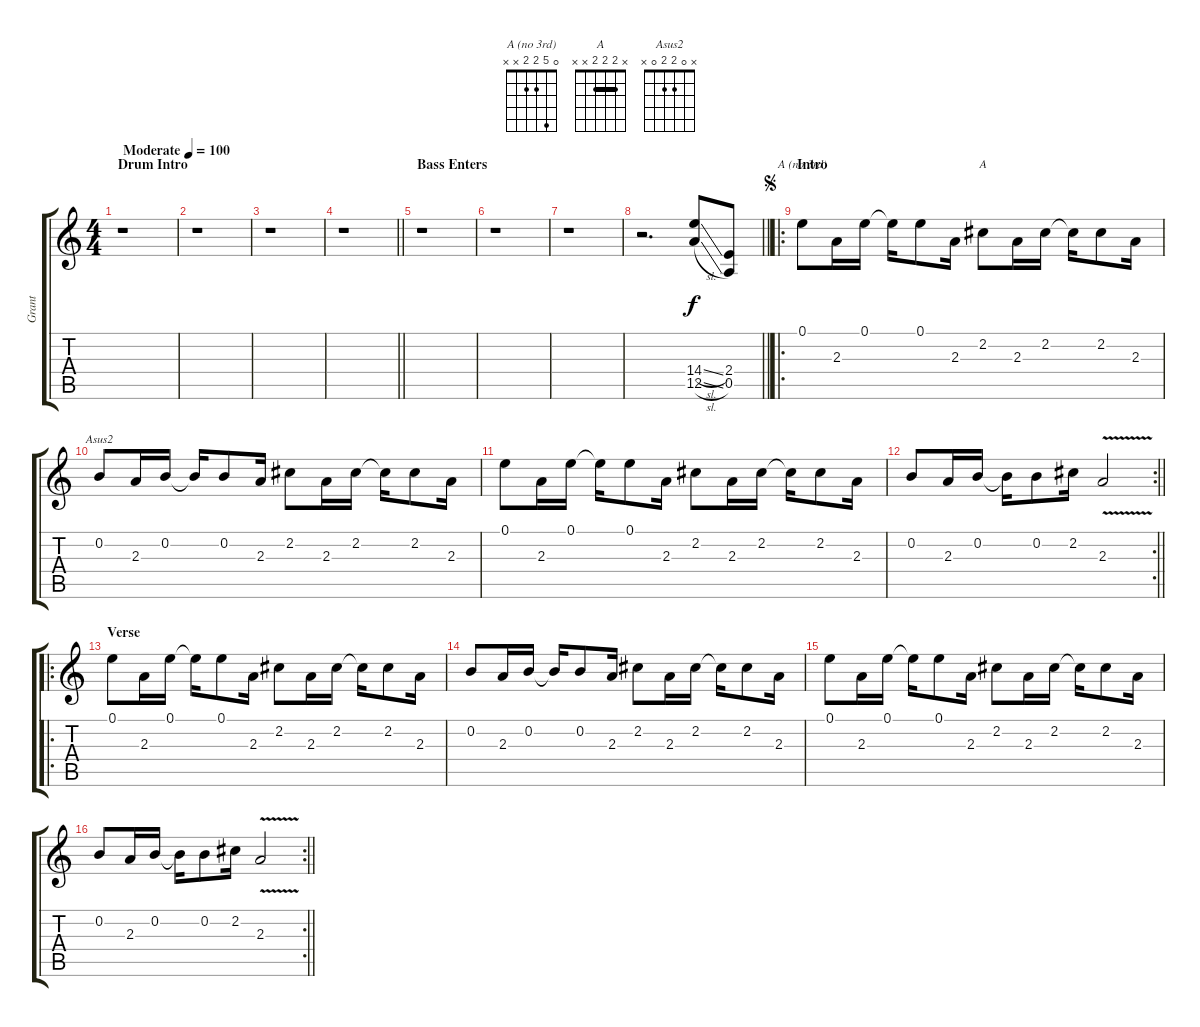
\track ("Grant" "Grant") {instrument overdrivenguitar}
\staff {score tabs}
\tuning (E4 B3 G3 D3 A2 E2) {hide}
\chord ("A (no 3rd)" 0 5 2 2 x x)
\chord ("A" x 2 2 2 x x) {barre 2}
\chord ("Asus2" x 0 2 2 0 x)
\ts (4 4)
\section ("" "Drum Intro")
\tempo (100 "Moderate")
\clef g2
\ks c
r.1{dy f instrument overdrivenguitar} |
r.1 |
r.1 |
\barLineRight lightlight
r.1 |
\section ("" "Bass Enters")
r.1 |
r.1 |
r.1 |
\barLineRight lightlight
r.2{d} (14.4{sl} 12.5{sl}).8 (2.4 0.5).8 |
\ro
\section ("" "Intro")
\jump segno
0.1.8{ch "A (no 3rd)"} 2.3.16 0.1.16 0.1{t}.16 0.1.8 2.3.16 2.2.8{ch "A"} 2.3.16 2.2.16 2.2{t}.16 2.2.8 2.3.16 |
0.2.8{ch "Asus2"} 2.3.16 0.2.16 0.2{t}.16 0.2.8 2.3.16 2.2.8 2.3.16 2.2.16 2.2{t}.16 2.2.8 2.3.16 |
0.1.8 2.3.16 0.1.16 0.1{t}.16 0.1.8 2.3.16 2.2.8 2.3.16 2.2.16 2.2{t}.16 2.2.8 2.3.16 |
\rc 2
\barLineRight lightlight
0.2.8 2.3.16 0.2.16 0.2{t}.16 0.2.8 2.2.16 2.3{v}.2 |
\ro
\section ("" "Verse")
0.1.8 2.3.16 0.1.16 0.1{t}.16 0.1.8 2.3.16 2.2.8 2.3.16 2.2.16 2.2{t}.16 2.2.8 2.3.16 |
0.2.8 2.3.16 0.2.16 0.2{t}.16 0.2.8 2.3.16 2.2.8 2.3.16 2.2.16 2.2{t}.16 2.2.8 2.3.16 |
0.1.8 2.3.16 0.1.16 0.1{t}.16 0.1.8 2.3.16 2.2.8 2.3.16 2.2.16 2.2{t}.16 2.2.8 2.3.16 |
\rc 2
\barLineRight lightlight
0.2.8 2.3.16 0.2.16 0.2{t}.16 0.2.8 2.2.16 2.3{v}.2
